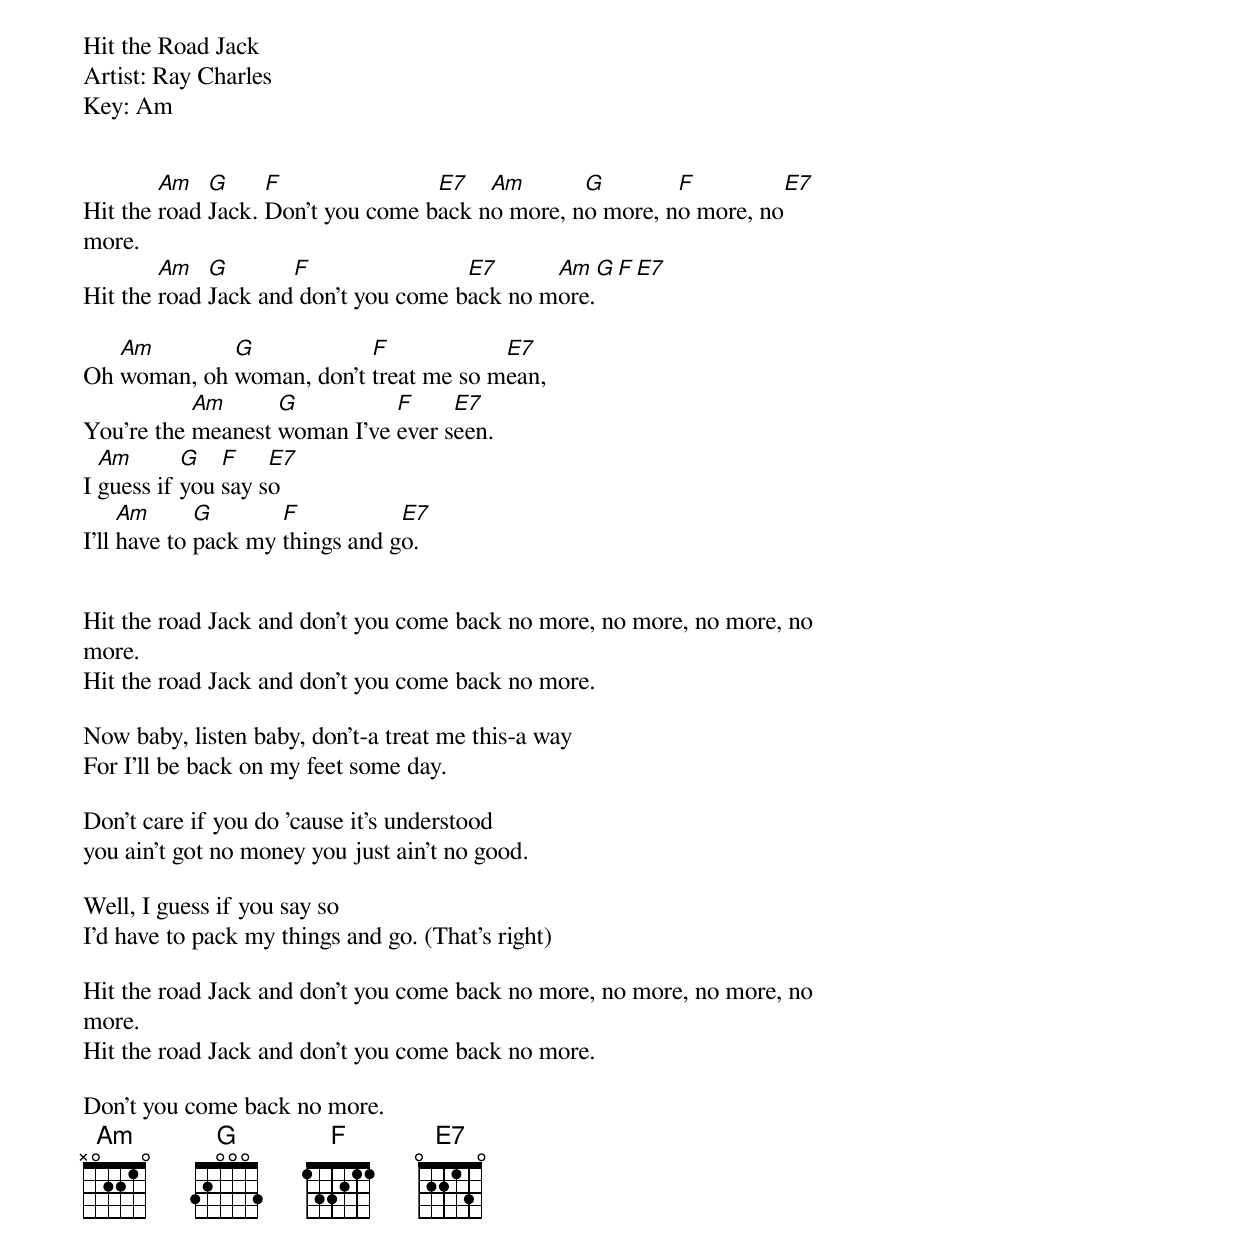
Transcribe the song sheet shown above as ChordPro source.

Hit the Road Jack
Artist: Ray Charles
Key: Am


Hit the [Am]road [G]Jack. [F]Don't you come b[E7]ack n[Am]o more, n[G]o more, n[F]o more, no[E7]
more.
Hit the [Am]road [G]Jack and[F] don't you come b[E7]ack no m[Am]ore.[G][F][E7]

Oh [Am]woman, oh [G]woman, don't [F]treat me so m[E7]ean,
You're the [Am]meanest [G]woman I've [F]ever s[E7]een.
I [Am]guess if [G]you [F]say s[E7]o
I'll [Am]have to [G]pack my [F]things and g[E7]o.


Hit the road Jack and don't you come back no more, no more, no more, no
more.
Hit the road Jack and don't you come back no more.

Now baby, listen baby, don't-a treat me this-a way
For I'll be back on my feet some day.

Don't care if you do 'cause it's understood
you ain't got no money you just ain't no good.

Well, I guess if you say so
I'd have to pack my things and go. (That's right)

Hit the road Jack and don't you come back no more, no more, no more, no
more.
Hit the road Jack and don't you come back no more.

Don't you come back no more.
